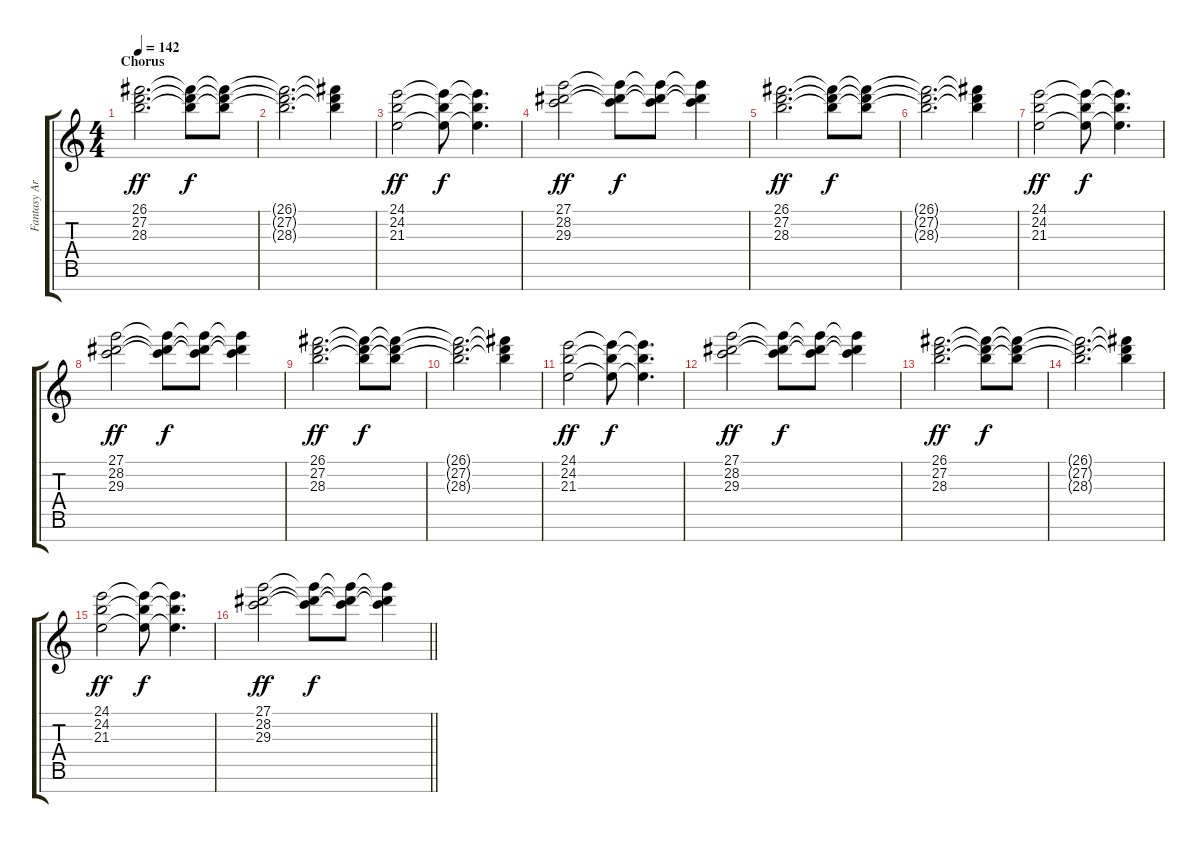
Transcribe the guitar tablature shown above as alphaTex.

\track ("Fantasy Arp" "Fantasy Ar") {instrument fx6goblins}
\staff {score tabs}
\tuning (E4 B3 G3 D3 A2 E2 B1) {hide}
\ts (4 4)
\section ("" "Chorus")
\tempo 142
\clef g2
\ks c
(26.1 27.2 28.3).2{d dy ff} (26.1{t} 27.2{t} 28.3{t}).8{dy f} (26.1{t} 27.2{t} 28.3{t}).8 |
(26.1{t} 27.2{t} 28.3{t}).2{d} (26.1{t} 27.2{t} 28.3{t}).4 |
(24.1 24.2 21.3).2{dy ff} (24.1{t} 24.2{t} 21.3{t}).8{dy f} (24.1{t} 24.2{t} 21.3{t}).4{d} |
(27.1 28.2 29.3).2{dy ff} (27.1{t} 28.2{t} 29.3{t}).8{dy f} (27.1{t} 28.2{t} 29.3{t}).8 (27.1{t} 28.2{t} 29.3{t}).4 |
(26.1 27.2 28.3).2{d dy ff} (26.1{t} 27.2{t} 28.3{t}).8{dy f} (26.1{t} 27.2{t} 28.3{t}).8 |
(26.1{t} 27.2{t} 28.3{t}).2{d} (26.1{t} 27.2{t} 28.3{t}).4 |
(24.1 24.2 21.3).2{dy ff} (24.1{t} 24.2{t} 21.3{t}).8{dy f} (24.1{t} 24.2{t} 21.3{t}).4{d} |
(27.1 28.2 29.3).2{dy ff} (27.1{t} 28.2{t} 29.3{t}).8{dy f} (27.1{t} 28.2{t} 29.3{t}).8 (27.1{t} 28.2{t} 29.3{t}).4 |
(26.1 27.2 28.3).2{d dy ff} (26.1{t} 27.2{t} 28.3{t}).8{dy f} (26.1{t} 27.2{t} 28.3{t}).8 |
(26.1{t} 27.2{t} 28.3{t}).2{d} (26.1{t} 27.2{t} 28.3{t}).4 |
(24.1 24.2 21.3).2{dy ff} (24.1{t} 24.2{t} 21.3{t}).8{dy f} (24.1{t} 24.2{t} 21.3{t}).4{d} |
(27.1 28.2 29.3).2{dy ff} (27.1{t} 28.2{t} 29.3{t}).8{dy f} (27.1{t} 28.2{t} 29.3{t}).8 (27.1{t} 28.2{t} 29.3{t}).4 |
(26.1 27.2 28.3).2{d dy ff} (26.1{t} 27.2{t} 28.3{t}).8{dy f} (26.1{t} 27.2{t} 28.3{t}).8 |
(26.1{t} 27.2{t} 28.3{t}).2{d} (26.1{t} 27.2{t} 28.3{t}).4 |
(24.1 24.2 21.3).2{dy ff} (24.1{t} 24.2{t} 21.3{t}).8{dy f} (24.1{t} 24.2{t} 21.3{t}).4{d} |
\barLineRight lightlight
(27.1 28.2 29.3).2{dy ff} (27.1{t} 28.2{t} 29.3{t}).8{dy f} (27.1{t} 28.2{t} 29.3{t}).8 (27.1{t} 28.2{t} 29.3{t}).4
